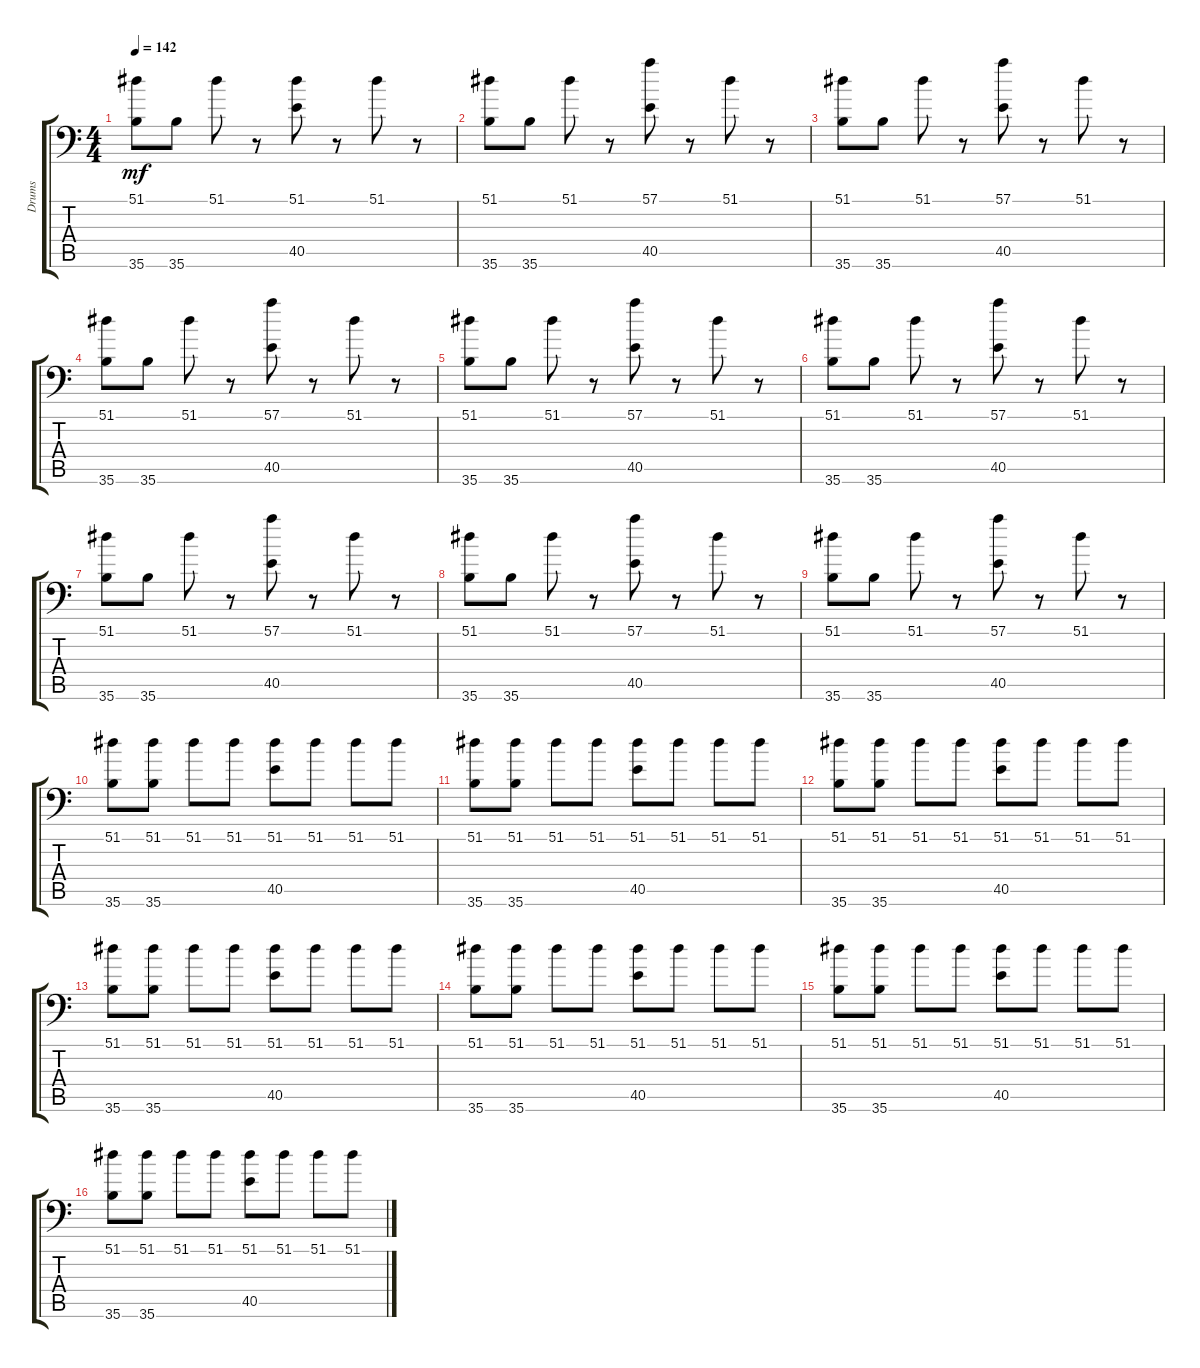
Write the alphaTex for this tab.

\track ("Drums" "Drums") {instrument acousticgrandpiano}
\staff {score tabs}
\tuning (C-1 C-1 C-1 C-1 C-1 C-1) {hide}
\ts (4 4)
\tempo 142
\clef f4
\ks c
(51.1 35.6).8{dy mf} 35.6.8 51.1.8 r.8 (51.1 40.5).8 r.8 51.1.8 r.8 |
(51.1 35.6).8 35.6.8 51.1.8 r.8 (57.1 40.5).8 r.8 51.1.8 r.8 |
(51.1 35.6).8 35.6.8 51.1.8 r.8 (57.1 40.5).8 r.8 51.1.8 r.8 |
(51.1 35.6).8 35.6.8 51.1.8 r.8 (57.1 40.5).8 r.8 51.1.8 r.8 |
(51.1 35.6).8 35.6.8 51.1.8 r.8 (57.1 40.5).8 r.8 51.1.8 r.8 |
(51.1 35.6).8 35.6.8 51.1.8 r.8 (57.1 40.5).8 r.8 51.1.8 r.8 |
(51.1 35.6).8 35.6.8 51.1.8 r.8 (57.1 40.5).8 r.8 51.1.8 r.8 |
(51.1 35.6).8 35.6.8 51.1.8 r.8 (57.1 40.5).8 r.8 51.1.8 r.8 |
(51.1 35.6).8 35.6.8 51.1.8 r.8 (57.1 40.5).8 r.8 51.1.8 r.8 |
(51.1 35.6).8 (51.1 35.6).8 51.1.8 51.1.8 (51.1 40.5).8 51.1.8 51.1.8 51.1.8 |
(51.1 35.6).8 (51.1 35.6).8 51.1.8 51.1.8 (51.1 40.5).8 51.1.8 51.1.8 51.1.8 |
(51.1 35.6).8 (51.1 35.6).8 51.1.8 51.1.8 (51.1 40.5).8 51.1.8 51.1.8 51.1.8 |
(51.1 35.6).8 (51.1 35.6).8 51.1.8 51.1.8 (51.1 40.5).8 51.1.8 51.1.8 51.1.8 |
(51.1 35.6).8 (51.1 35.6).8 51.1.8 51.1.8 (51.1 40.5).8 51.1.8 51.1.8 51.1.8 |
(51.1 35.6).8 (51.1 35.6).8 51.1.8 51.1.8 (51.1 40.5).8 51.1.8 51.1.8 51.1.8 |
(51.1 35.6).8 (51.1 35.6).8 51.1.8 51.1.8 (51.1 40.5).8 51.1.8 51.1.8 51.1.8
